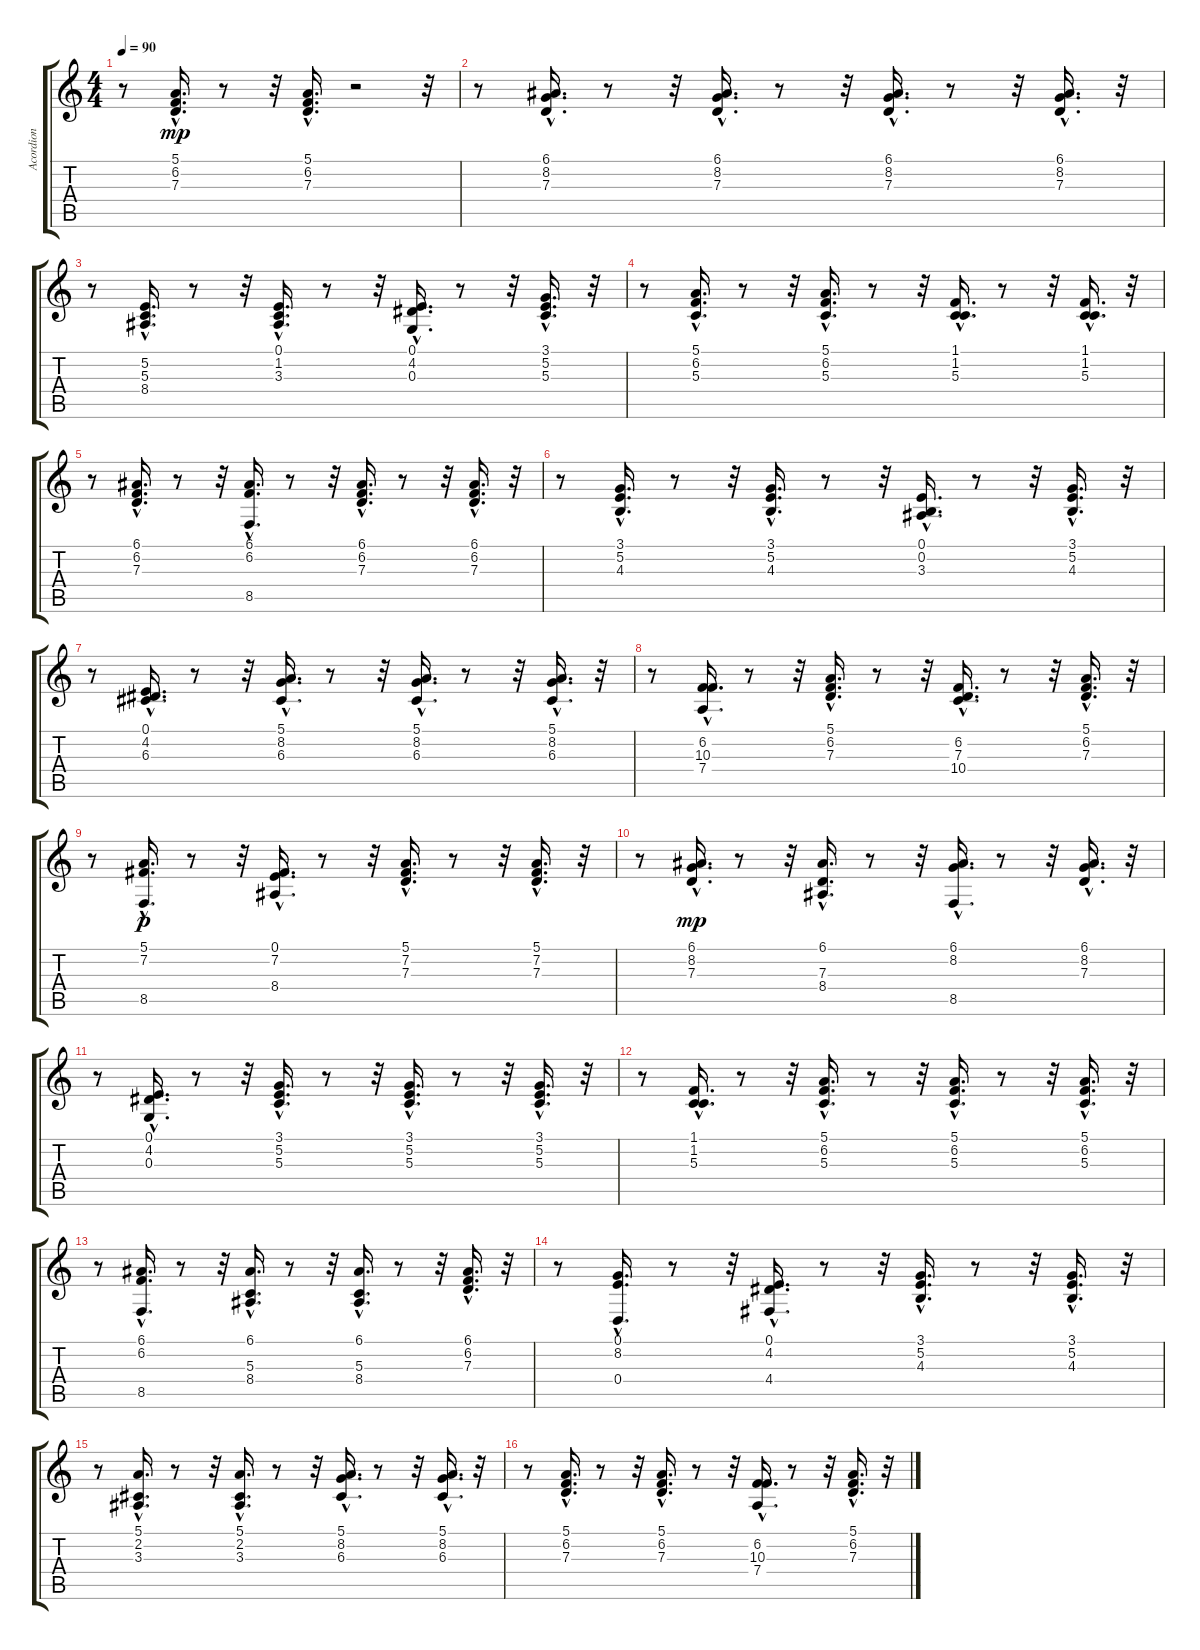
\track ("Acordion" "Acordion") {instrument tangoaccordion}
\staff {score tabs}
\tuning (E4 B3 G3 D3 A2 E2) {hide}
\ts (4 4)
\tempo 90
\clef g2
\ks c
r.8{dy mp} (5.1{hac} 6.2{hac} 7.3{hac}).16{d} r.8 r.32 (5.1{hac} 6.2{hac} 7.3{hac}).16{d} r.2 r.32 |
r.8 (6.1{hac} 8.2{hac} 7.3{hac}).16{d} r.8 r.32 (6.1{hac} 8.2{hac} 7.3{hac}).16{d} r.8 r.32 (6.1{hac} 8.2{hac} 7.3{hac}).16{d} r.8 r.32 (6.1{hac} 8.2{hac} 7.3{hac}).16{d} r.32 |
r.8 (5.2{hac} 5.3{hac} 8.4{hac}).16{d} r.8 r.32 (0.1{hac} 1.2{hac} 3.3{hac}).16{d} r.8 r.32 (0.1{hac} 4.2{hac} 0.3{hac}).16{d} r.8 r.32 (3.1{hac} 5.2{hac} 5.3{hac}).16{d} r.32 |
r.8 (5.1{hac} 6.2{hac} 5.3{hac}).16{d} r.8 r.32 (5.1{hac} 6.2{hac} 5.3{hac}).16{d} r.8 r.32 (1.1{hac} 1.2{hac} 5.3{hac}).16{d} r.8 r.32 (1.1{hac} 1.2{hac} 5.3{hac}).16{d} r.32 |
r.8 (6.1{hac} 6.2{hac} 7.3{hac}).16{d} r.8 r.32 (6.1{hac} 6.2{hac} 8.5{hac}).16{d} r.8 r.32 (6.1{hac} 6.2{hac} 7.3{hac}).16{d} r.8 r.32 (6.1{hac} 6.2{hac} 7.3{hac}).16{d} r.32 |
r.8 (3.1{hac} 5.2{hac} 4.3{hac}).16{d} r.8 r.32 (3.1{hac} 5.2{hac} 4.3{hac}).16{d} r.8 r.32 (0.1{hac} 0.2{hac} 3.3{hac}).16{d} r.8 r.32 (3.1{hac} 5.2{hac} 4.3{hac}).16{d} r.32 |
r.8 (0.1{hac} 4.2{hac} 6.3{hac}).16{d} r.8 r.32 (5.1{hac} 8.2{hac} 6.3{hac}).16{d} r.8 r.32 (5.1{hac} 8.2{hac} 6.3{hac}).16{d} r.8 r.32 (5.1{hac} 8.2{hac} 6.3{hac}).16{d} r.32 |
r.8 (6.2{hac} 10.3{hac} 7.4{hac}).16{d} r.8 r.32 (5.1{hac} 6.2{hac} 7.3{hac}).16{d} r.8 r.32 (6.2{hac} 7.3{hac} 10.4{hac}).16{d} r.8 r.32 (5.1{hac} 6.2{hac} 7.3{hac}).16{d} r.32 |
r.8 (5.1{hac} 7.2{hac} 8.5{hac}).16{d dy p} r.8 r.32 (0.1{hac} 7.2{hac} 8.4{hac}).16{d} r.8 r.32 (5.1{hac} 7.2{hac} 7.3{hac}).16{d} r.8 r.32 (5.1{hac} 7.2{hac} 7.3{hac}).16{d} r.32 |
r.8 (6.1{hac} 8.2{hac} 7.3{hac}).16{d dy mp} r.8 r.32 (6.1{hac} 7.3{hac} 8.4{hac}).16{d} r.8 r.32 (6.1{hac} 8.2{hac} 8.5{hac}).16{d} r.8 r.32 (6.1{hac} 8.2{hac} 7.3{hac}).16{d} r.32 |
r.8 (0.1{hac} 4.2{hac} 0.3{hac}).16{d} r.8 r.32 (3.1{hac} 5.2{hac} 5.3{hac}).16{d} r.8 r.32 (3.1{hac} 5.2{hac} 5.3{hac}).16{d} r.8 r.32 (3.1{hac} 5.2{hac} 5.3{hac}).16{d} r.32 |
r.8 (1.1{hac} 1.2{hac} 5.3{hac}).16{d} r.8 r.32 (5.1{hac} 6.2{hac} 5.3{hac}).16{d} r.8 r.32 (5.1{hac} 6.2{hac} 5.3{hac}).16{d} r.8 r.32 (5.1{hac} 6.2{hac} 5.3{hac}).16{d} r.32 |
r.8 (6.1{hac} 6.2{hac} 8.5{hac}).16{d} r.8 r.32 (6.1{hac} 5.3{hac} 8.4{hac}).16{d} r.8 r.32 (6.1{hac} 5.3{hac} 8.4{hac}).16{d} r.8 r.32 (6.1{hac} 6.2{hac} 7.3{hac}).16{d} r.32 |
r.8 (0.1{hac} 8.2{hac} 0.4{hac}).16{d} r.8 r.32 (0.1{hac} 4.2{hac} 4.4{hac}).16{d} r.8 r.32 (3.1{hac} 5.2{hac} 4.3{hac}).16{d} r.8 r.32 (3.1{hac} 5.2{hac} 4.3{hac}).16{d} r.32 |
r.8 (5.1{hac} 2.2{hac} 3.3{hac}).16{d} r.8 r.32 (5.1{hac} 2.2{hac} 3.3{hac}).16{d} r.8 r.32 (5.1{hac} 8.2{hac} 6.3{hac}).16{d} r.8 r.32 (5.1{hac} 8.2{hac} 6.3{hac}).16{d} r.32 |
r.8 (5.1{hac} 6.2{hac} 7.3{hac}).16{d} r.8 r.32 (5.1{hac} 6.2{hac} 7.3{hac}).16{d} r.8 r.32 (6.2{hac} 10.3{hac} 7.4{hac}).16{d} r.8 r.32 (5.1{hac} 6.2{hac} 7.3{hac}).16{d} r.32
